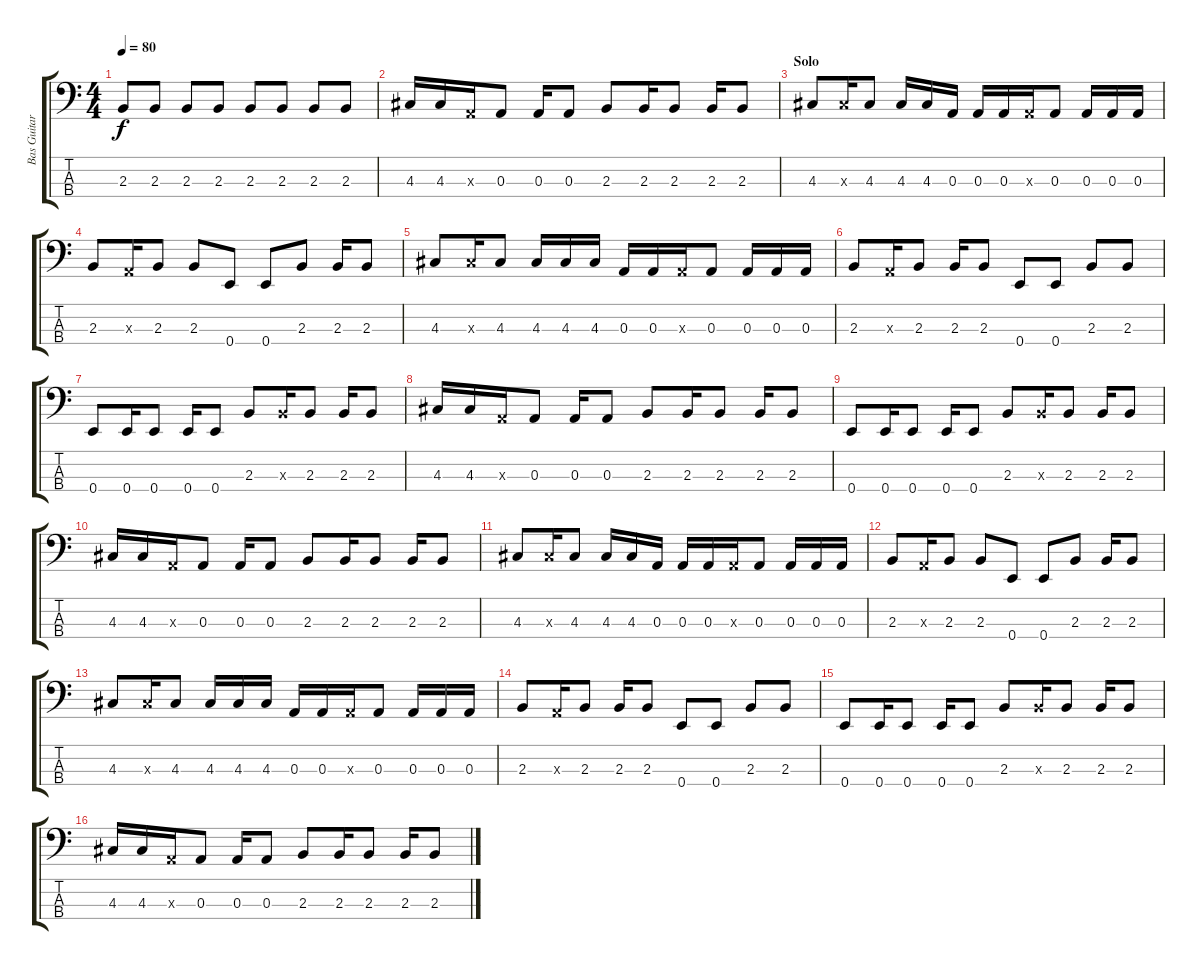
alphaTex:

\track ("Bas Guitar" "Bas Guitar") {instrument electricbasspick}
\staff {score tabs}
\tuning (G2 D2 A1 E1) {hide}
\ts (4 4)
\tempo 80
\clef f4
\ks c
2.3.8{dy f} 2.3.8 2.3.8 2.3.8 2.3.8 2.3.8 2.3.8 2.3.8 |
4.3.16 4.3.16 0.3{x}.16 0.3.8 0.3.16 0.3.8 2.3.8 2.3.16 2.3.8 2.3.16 2.3.8 |
\section ("" "Solo")
4.3.8{volume 12} 4.3{x}.16 4.3.8 4.3.16 4.3.16 0.3.16 0.3.16 0.3.16 0.3{x}.16 0.3.8 0.3.16 0.3.16 0.3.16 |
2.3.8 0.3{x}.16 2.3.8 2.3.8 0.4.8 0.4.8 2.3.8 2.3.16 2.3.8 |
4.3.8 4.3{x}.16 4.3.8 4.3.16 4.3.16 4.3.16 0.3.16 0.3.16 0.3{x}.16 0.3.8 0.3.16 0.3.16 0.3.16 |
2.3.8 0.3{x}.16 2.3.8 2.3.16 2.3.8 0.4.8 0.4.8 2.3.8 2.3.8 |
0.4.8 0.4.16 0.4.8 0.4.16 0.4.8 2.3.8 2.3{x}.16 2.3.8 2.3.16 2.3.8 |
4.3.16 4.3.16 0.3{x}.16 0.3.8 0.3.16 0.3.8 2.3.8 2.3.16 2.3.8 2.3.16 2.3.8 |
0.4.8 0.4.16 0.4.8 0.4.16 0.4.8 2.3.8 2.3{x}.16 2.3.8 2.3.16 2.3.8 |
4.3.16 4.3.16 0.3{x}.16 0.3.8 0.3.16 0.3.8 2.3.8 2.3.16 2.3.8 2.3.16 2.3.8 |
4.3.8 4.3{x}.16 4.3.8 4.3.16 4.3.16 0.3.16 0.3.16 0.3.16 0.3{x}.16 0.3.8 0.3.16 0.3.16 0.3.16 |
2.3.8 0.3{x}.16 2.3.8 2.3.8 0.4.8 0.4.8 2.3.8 2.3.16 2.3.8 |
4.3.8 4.3{x}.16 4.3.8 4.3.16 4.3.16 4.3.16 0.3.16 0.3.16 0.3{x}.16 0.3.8 0.3.16 0.3.16 0.3.16 |
2.3.8 0.3{x}.16 2.3.8 2.3.16 2.3.8 0.4.8 0.4.8 2.3.8 2.3.8 |
0.4.8 0.4.16 0.4.8 0.4.16 0.4.8 2.3.8 2.3{x}.16 2.3.8 2.3.16 2.3.8 |
4.3.16 4.3.16 0.3{x}.16 0.3.8 0.3.16 0.3.8 2.3.8 2.3.16 2.3.8 2.3.16 2.3.8
